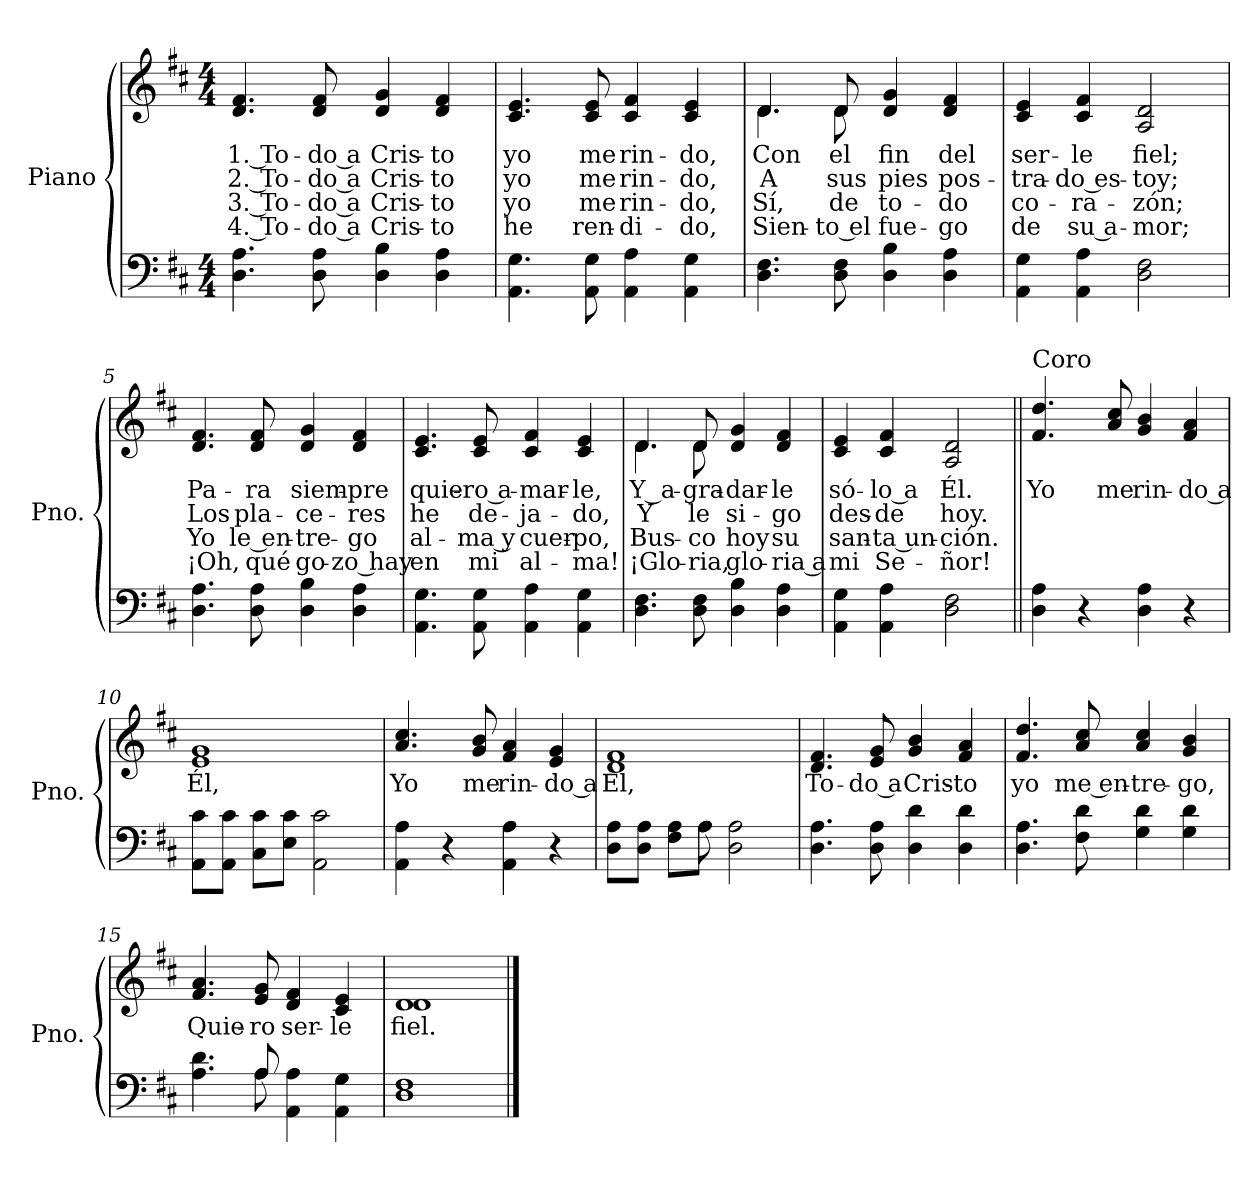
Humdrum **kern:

**kern	**kern	**text	**text	**text	**text
*part1	*part1	*part1	*part1	*part1	*part1
*staff2	*staff1	*staff1	*staff1	*staff1	*staff1
*I"Piano	*	*	*	*	*
*I'Pno.	*	*	*	*	*
*stria5	*stria5	*	*	*	*
*clefF4	*clefG2	*	*	*	*
*k[f#c#]	*k[f#c#]	*	*	*	*
*M4/4	*M4/4	*	*	*	*
=1	=1	=1	=1	=1	=1
!	!	!LO:LY:b	!LO:LY:b	!LO:LY:b	!LO:LY:b
4.D\ 4.A\	4.d/ 4.f#/	1. To-	2. To-	3. To-	4. To-
!	!	!LO:LY:b	!LO:LY:b	!LO:LY:b	!LO:LY:b
8D\ 8A\	8d/ 8f#/	-do a	-do a	-do a	-do a
!	!	!LO:LY:b	!LO:LY:b	!LO:LY:b	!LO:LY:b
4D\ 4B\	4d/ 4g/	Cris-	Cris-	Cris-	Cris-
!	!	!LO:LY:b	!LO:LY:b	!LO:LY:b	!LO:LY:b
4D\ 4A\	4d/ 4f#/	-to	-to	-to	-to
=2	=2	=2	=2	=2	=2
!	!	!LO:LY:b	!LO:LY:b	!LO:LY:b	!LO:LY:b
4.AA\ 4.G\	4.c#/ 4.e/	yo	yo	yo	he
!	!	!LO:LY:b	!LO:LY:b	!LO:LY:b	!LO:LY:b
8AA\ 8G\	8c#/ 8e/	me	me	me	ren-
!	!	!LO:LY:b	!LO:LY:b	!LO:LY:b	!LO:LY:b
4AA\ 4A\	4c#/ 4f#/	rin-	rin-	rin-	-di-
!	!	!LO:LY:b	!LO:LY:b	!LO:LY:b	!LO:LY:b
4AA\ 4G\	4c#/ 4e/	-do,	-do,	-do,	-do,
=3	=3	=3	=3	=3	=3
!	!	!LO:LY:b	!LO:LY:b	!LO:LY:b	!LO:LY:b
*	*^	*	*	*	*
4.D\ 4.F#\	4.d/	4.d\	Con	A	Sí,	Sien-
!	!	!	!LO:LY:b	!LO:LY:b	!LO:LY:b	!LO:LY:b
8D\ 8F#\	8d/	8d\	el	sus	de	-to el
!	!	!	!LO:LY:b	!LO:LY:b	!LO:LY:b	!LO:LY:b
4D\ 4B\	4d/ 4g/	2ryy	fin	pies	to-	fue-
!	!	!	!LO:LY:b	!LO:LY:b	!LO:LY:b	!LO:LY:b
4D\ 4A\	4d/ 4f#/	.	del	pos-	-do	-go
*	*v	*v	*	*	*	*
=4	=4	=4	=4	=4	=4
!	!	!LO:LY:b	!LO:LY:b	!LO:LY:b	!LO:LY:b
4AA\ 4G\	4c#/ 4e/	ser-	-tra-	co-	de
!	!	!LO:LY:b	!LO:LY:b	!LO:LY:b	!LO:LY:b
4AA\ 4A\	4c#/ 4f#/	-le	-do es-	-ra-	su a-
!	!	!LO:LY:b	!LO:LY:b	!LO:LY:b	!LO:LY:b
2D\ 2F#\	2A/ 2d/	fiel;	-toy;	-zón;	-mor;
!!LO:LB:g=z
=5	=5	=5	=5	=5	=5
!	!	!LO:LY:b	!LO:LY:b	!LO:LY:b	!LO:LY:b
4.D\ 4.A\	4.d/ 4.f#/	Pa-	Los	Yo	¡Oh,
!	!	!LO:LY:b	!LO:LY:b	!LO:LY:b	!LO:LY:b
8D\ 8A\	8d/ 8f#/	-ra	pla-	le en-	qué
!	!	!LO:LY:b	!LO:LY:b	!LO:LY:b	!LO:LY:b
4D\ 4B\	4d/ 4g/	siem-	-ce-	-tre-	go-
!	!	!LO:LY:b	!LO:LY:b	!LO:LY:b	!LO:LY:b
4D\ 4A\	4d/ 4f#/	-pre	-res	-go	-zo hay
=6	=6	=6	=6	=6	=6
!	!	!LO:LY:b	!LO:LY:b	!LO:LY:b	!LO:LY:b
4.AA\ 4.G\	4.c#/ 4.e/	quie-	he	al-	en
!	!	!LO:LY:b	!LO:LY:b	!LO:LY:b	!LO:LY:b
8AA\ 8G\	8c#/ 8e/	-ro a-	de-	-ma y	mi
!	!	!LO:LY:b	!LO:LY:b	!LO:LY:b	!LO:LY:b
4AA\ 4A\	4c#/ 4f#/	-mar-	-ja-	cuer-	al-
!	!	!LO:LY:b	!LO:LY:b	!LO:LY:b	!LO:LY:b
4AA\ 4G\	4c#/ 4e/	-le,	-do,	-po,	-ma!
=7	=7	=7	=7	=7	=7
!	!	!LO:LY:b	!LO:LY:b	!LO:LY:b	!LO:LY:b
*	*^	*	*	*	*
4.D\ 4.F#\	4.d/	4.d\	Y a-	Y	Bus-	¡Glo-
!	!	!	!LO:LY:b	!LO:LY:b	!LO:LY:b	!LO:LY:b
8D\ 8F#\	8d/	8d\	-gra-	le	-co	-ria,
!	!	!	!LO:LY:b	!LO:LY:b	!LO:LY:b	!LO:LY:b
4D\ 4B\	4d/ 4g/	2ryy	-dar-	si-	hoy	glo-
!	!	!	!LO:LY:b	!LO:LY:b	!LO:LY:b	!LO:LY:b
4D\ 4A\	4d/ 4f#/	.	-le	-go	su	-ria a
*	*v	*v	*	*	*	*
=8	=8	=8	=8	=8	=8
!	!	!LO:LY:b	!LO:LY:b	!LO:LY:b	!LO:LY:b
4AA\ 4G\	4c#/ 4e/	só-	des-	san-	mi
!	!	!LO:LY:b	!LO:LY:b	!LO:LY:b	!LO:LY:b
4AA\ 4A\	4c#/ 4f#/	-lo a	-de	-ta un-	Se-
!	!	!LO:LY:b	!LO:LY:b	!LO:LY:b	!LO:LY:b
2D\ 2F#\	2A/ 2d/	Él.	hoy.	-ción.	-ñor!
!!LO:LB:g=z
=9||	=9||	=9||	=9||	=9||	=9||
!	!LO:TX:a:t=Coro	!	!	!	!
!	!	!LO:LY:b	!	!	!
4D\ 4A\	4.f#/ 4.dd/	Yo	.	.	.
4r	.	.	.	.	.
!	!	!LO:LY:b	!	!	!
.	8a/ 8cc#/	me	.	.	.
!	!	!LO:LY:b	!	!	!
4D\ 4A\	4g/ 4b/	rin-	.	.	.
!	!	!LO:LY:b	!	!	!
4r	4f#/ 4a/	-do a	.	.	.
=10	=10	=10	=10	=10	=10
!	!	!LO:LY:b	!	!	!
8AA\ 8c#\L	1e 1g	Él,	.	.	.
8AA\ 8c#\J	.	.	.	.	.
8C#\ 8c#\L	.	.	.	.	.
8E\ 8c#\J	.	.	.	.	.
2AA\ 2c#\	.	.	.	.	.
=11	=11	=11	=11	=11	=11
!	!	!LO:LY:b	!	!	!
4AA\ 4A\	4.a/ 4.cc#/	Yo	.	.	.
4r	.	.	.	.	.
!	!	!LO:LY:b	!	!	!
.	8g/ 8b/	me	.	.	.
!	!	!LO:LY:b	!	!	!
4AA\ 4A\	4f#/ 4a/	rin-	.	.	.
!	!	!LO:LY:b	!	!	!
4r	4e/ 4g/	-do a	.	.	.
=12	=12	=12	=12	=12	=12
*^	*	*	*	*	*
!	!	!	!LO:LY:b	!	!	!
8D\ 8A\L	4.ryy	1d 1f#	Él,	.	.	.
8D\ 8A\J	.	.	.	.	.	.
8F#\ 8A\L	.	.	.	.	.	.
8A\J	8A\	.	.	.	.	.
2D\ 2A\	2ryy	.	.	.	.	.
!!LO:LB:g=z
=13	=13	=13	=13	=13	=13	=13
!	!	!	!LO:LY:b	!	!	!
*v	*v	*	*	*	*	*
4.D\ 4.A\	4.d/ 4.f#/	To-	.	.	.
!	!	!LO:LY:b	!	!	!
8D\ 8A\	8e/ 8g/	-do a	.	.	.
!	!	!LO:LY:b	!	!	!
4D\ 4d\	4g/ 4b/	Cris-	.	.	.
!	!	!LO:LY:b	!	!	!
4D\ 4d\	4f#/ 4a/	-to	.	.	.
=14	=14	=14	=14	=14	=14
!	!	!LO:LY:b	!	!	!
4.D\ 4.A\	4.f#/ 4.dd/	yo	.	.	.
!	!	!LO:LY:b	!	!	!
8F#\ 8d\	8a/ 8cc#/	me en-	.	.	.
!	!	!LO:LY:b	!	!	!
4G\ 4d\	4a/ 4cc#/	-tre-	.	.	.
!	!	!LO:LY:b	!	!	!
4G\ 4d\	4g/ 4b/	-go,	.	.	.
=15	=15	=15	=15	=15	=15
*^	*	*	*	*	*
!	!	!	!LO:LY:b	!	!	!
4.A\ 4.d\	4.ryy	4.f#/ 4.a/	Quie-	.	.	.
!	!	!	!LO:LY:b	!	!	!
8A/	8A\	8e/ 8g/	-ro	.	.	.
!	!	!	!LO:LY:b	!	!	!
4AA\ 4A\	2ryy	4d/ 4f#/	ser-	.	.	.
!	!	!	!LO:LY:b	!	!	!
4AA\ 4G\	.	4c#/ 4e/	-le	.	.	.
*v	*v	*	*	*	*	*
=16	=16	=16	=16	=16	=16
!	!	!LO:LY:b	!	!	!
*	*^	*	*	*	*
1D 1F#	1d	1d	fiel.	.	.	.
*	*v	*v	*	*	*	*
==	==	==	==	==	==
*-	*-	*-	*-	*-	*-
